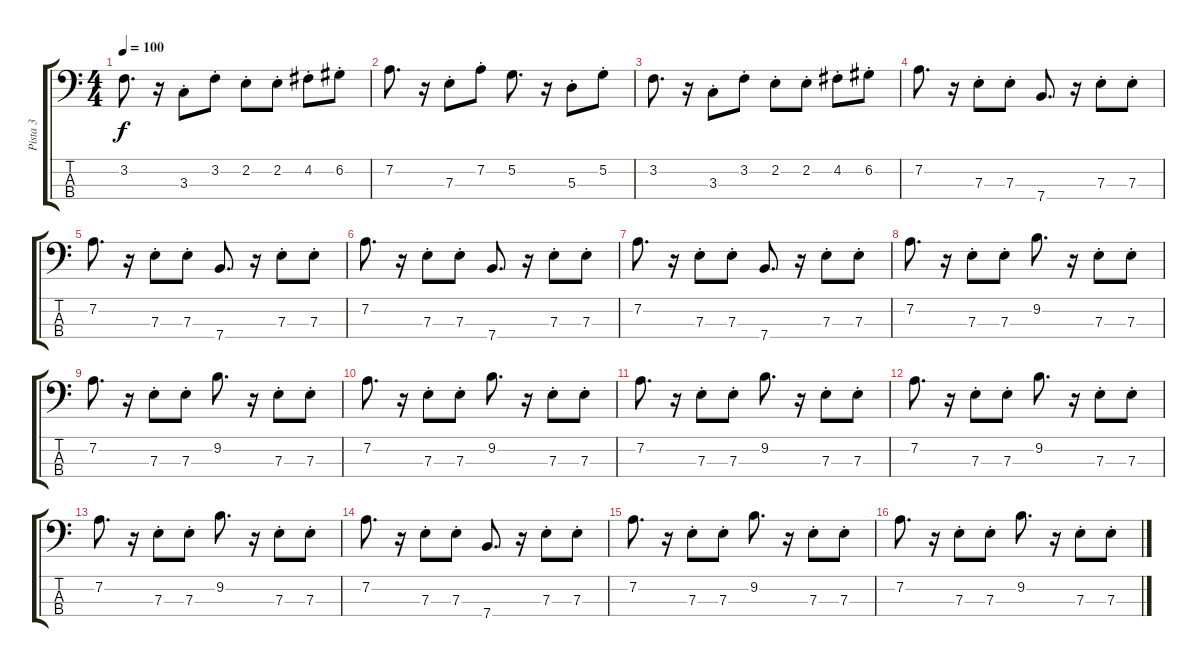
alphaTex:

\track ("Pista 3" "Pista 3") {instrument electricbassfinger}
\staff {score tabs}
\tuning (G2 D2 A1 E1) {hide}
\ts (4 4)
\tempo 100
\clef f4
\ks c
3.2.8{d dy f} r.16 3.3{st}.8 3.2{st}.8 2.2{st}.8 2.2{st}.8 4.2{st}.8 6.2{st}.8 |
7.2.8{d} r.16 7.3{st}.8 7.2{st}.8 5.2.8{d} r.16 5.3{st}.8 5.2{st}.8 |
3.2.8{d} r.16 3.3{st}.8 3.2{st}.8 2.2{st}.8 2.2{st}.8 4.2{st}.8 6.2{st}.8 |
7.2.8{d} r.16 7.3{st}.8 7.3{st}.8 7.4.8{d} r.16 7.3{st}.8 7.3{st}.8 |
7.2.8{d} r.16 7.3{st}.8 7.3{st}.8 7.4.8{d} r.16 7.3{st}.8 7.3{st}.8 |
7.2.8{d} r.16 7.3{st}.8 7.3{st}.8 7.4.8{d} r.16 7.3{st}.8 7.3{st}.8 |
7.2.8{d} r.16 7.3{st}.8 7.3{st}.8 7.4.8{d} r.16 7.3{st}.8 7.3{st}.8 |
7.2.8{d} r.16 7.3{st}.8 7.3{st}.8 9.2.8{d} r.16 7.3{st}.8 7.3{st}.8 |
7.2.8{d} r.16 7.3{st}.8 7.3{st}.8 9.2.8{d} r.16 7.3{st}.8 7.3{st}.8 |
7.2.8{d} r.16 7.3{st}.8 7.3{st}.8 9.2.8{d} r.16 7.3{st}.8 7.3{st}.8 |
7.2.8{d} r.16 7.3{st}.8 7.3{st}.8 9.2.8{d} r.16 7.3{st}.8 7.3{st}.8 |
7.2.8{d} r.16 7.3{st}.8 7.3{st}.8 9.2.8{d} r.16 7.3{st}.8 7.3{st}.8 |
7.2.8{d} r.16 7.3{st}.8 7.3{st}.8 9.2.8{d} r.16 7.3{st}.8 7.3{st}.8 |
7.2.8{d} r.16 7.3{st}.8 7.3{st}.8 7.4.8{d} r.16 7.3{st}.8 7.3{st}.8 |
7.2.8{d} r.16 7.3{st}.8 7.3{st}.8 9.2.8{d} r.16 7.3{st}.8 7.3{st}.8 |
7.2.8{d} r.16 7.3{st}.8 7.3{st}.8 9.2.8{d} r.16 7.3{st}.8 7.3{st}.8
